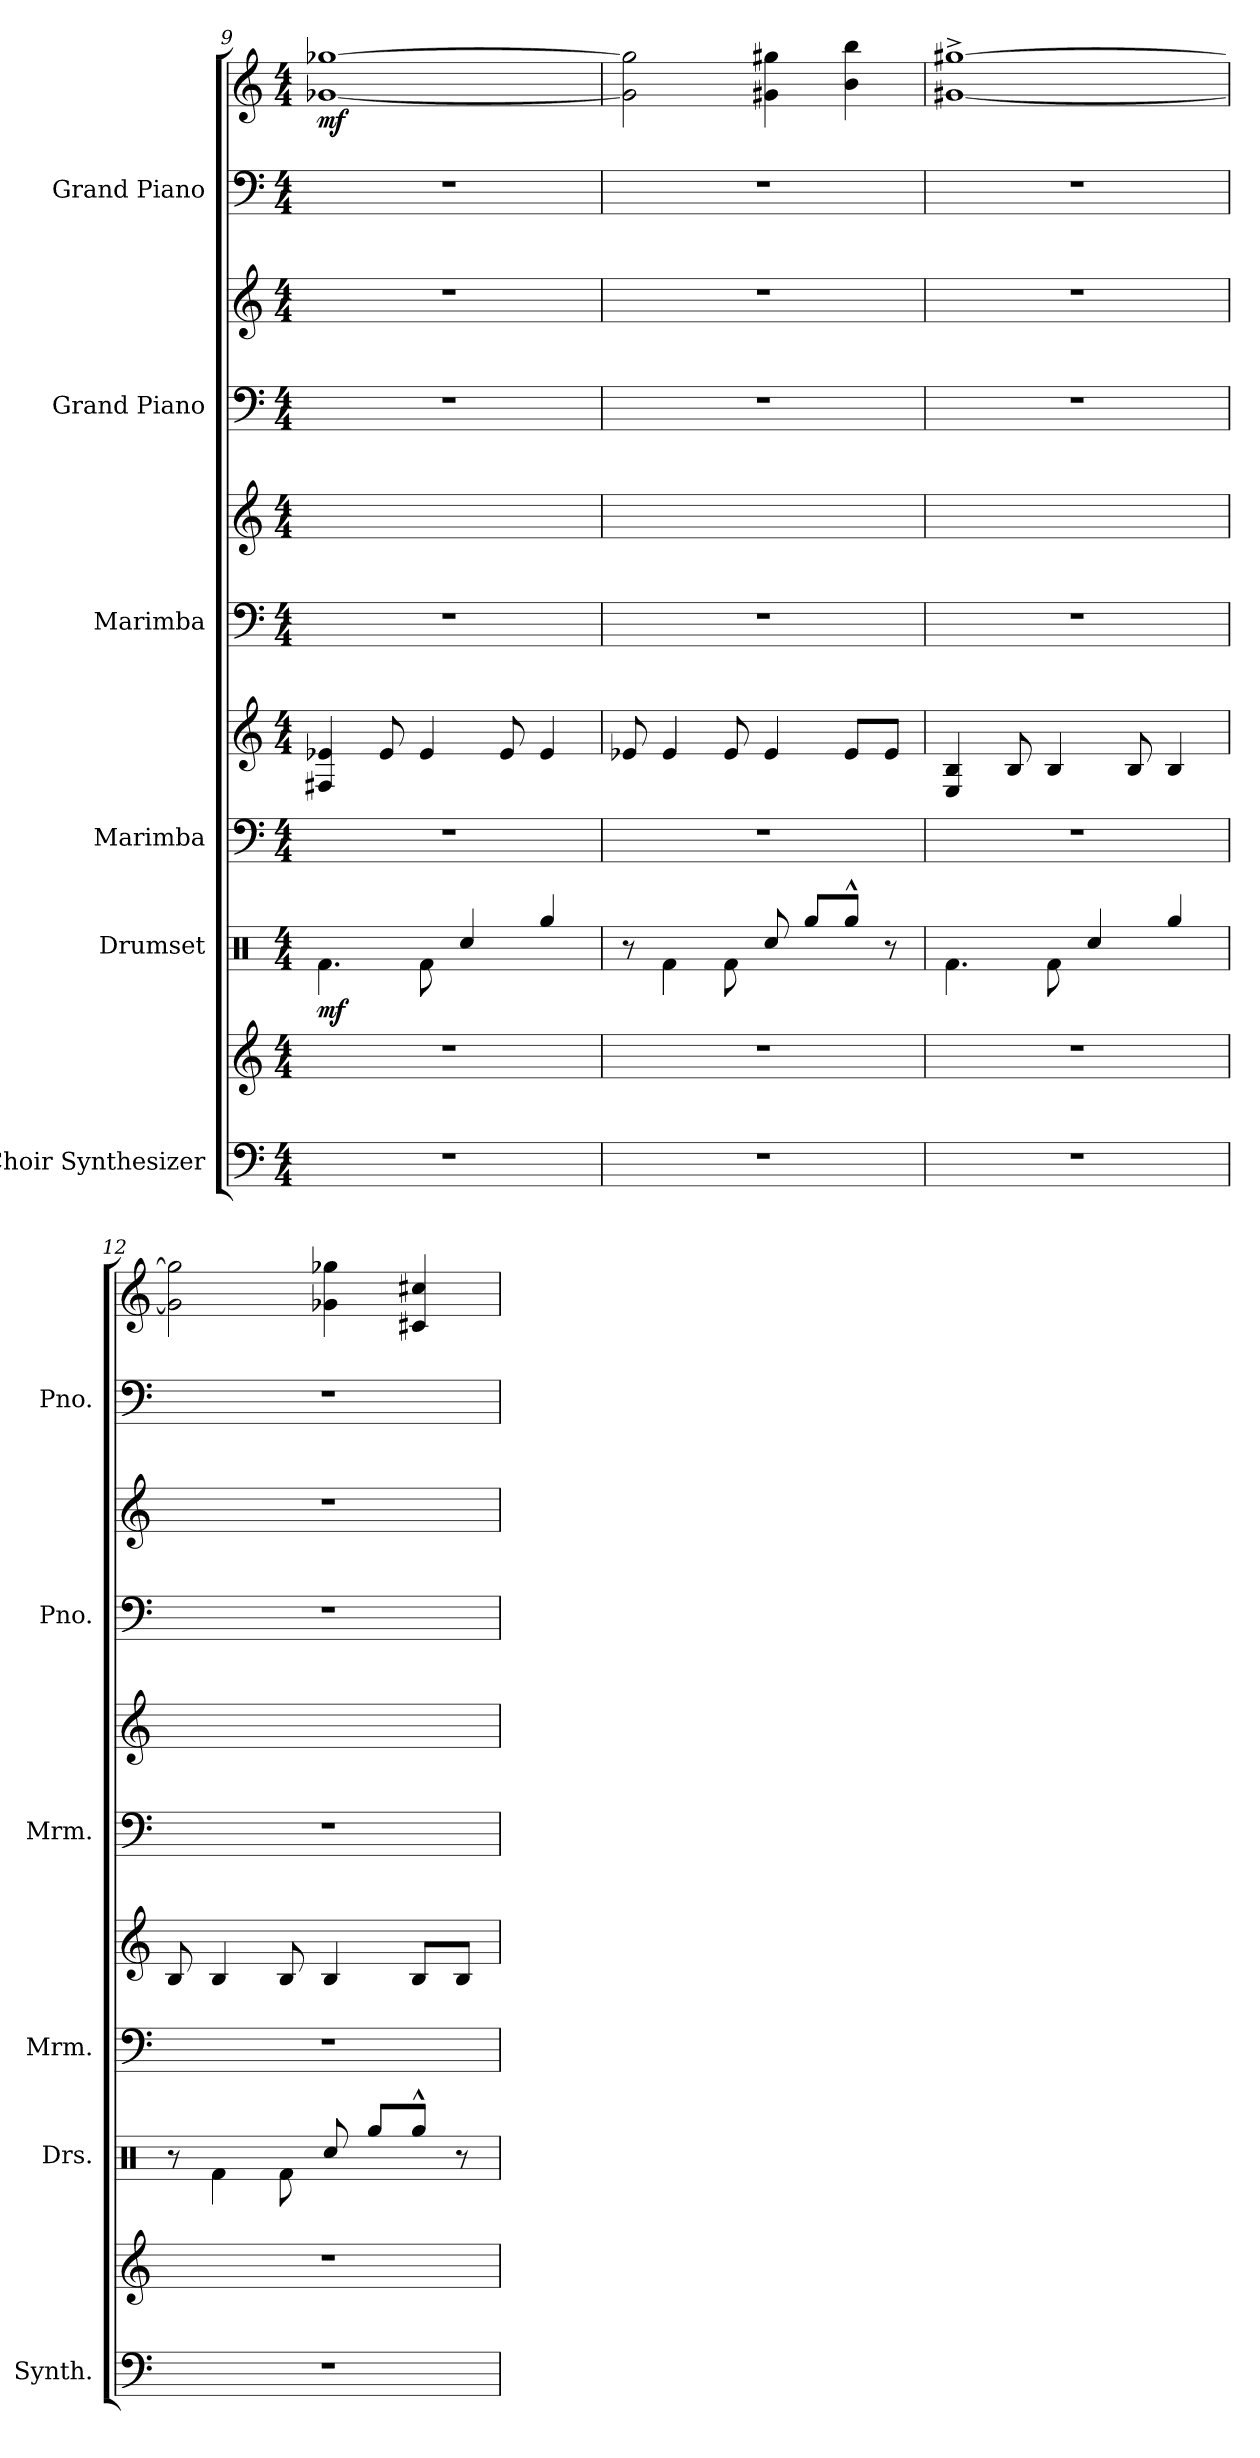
**kern	**kern	**kern	**dynam	**kern	**kern	**kern	**kern	**kern	**kern	**kern	**kern	**dynam
*part6	*part6	*part5	*part5	*part4	*part4	*part3	*part3	*part2	*part2	*part1	*part1	*part1
*staff11	*staff10	*staff9	*staff9	*staff8	*staff7	*staff6	*staff5	*staff4	*staff3	*staff2	*staff1	*staff1/2
*I"Choir Synthesizer	*	*I"Drumset	*	*I"Marimba	*	*I"Marimba	*	*I"Grand Piano	*	*I"Grand Piano	*	*
*I'Synth.	*	*I'Drs.	*	*I'Mrm.	*	*I'Mrm.	*	*I'Pno.	*	*I'Pno.	*	*
!!LO:PB:g=z
*clefF4	*clefG2	*clefX	*	*clefF4	*clefG2	*clefF4	*clefG2	*clefF4	*clefG2	*clefF4	*clefG2	*
*k[]	*k[]	*k[]	*	*k[]	*k[]	*k[]	*k[]	*k[]	*k[]	*k[]	*k[]	*
*M4/4	*M4/4	*M4/4	*	*M4/4	*M4/4	*M4/4	*M4/4	*M4/4	*M4/4	*M4/4	*M4/4	*
=9	=9	=9	=9	=9	=9	=9	=9	=9	=9	=9	=9	=9
!	!	!	!LO:DY:b	!	!	!	!	!	!	!	!	!LO:DY:b
1r	1r	4.Rf\	mf	1r	4F#X/ 4e-X/	1r	1ryy	1r	1r	1r	[1g-X [1gg-X	mf
.	.	.	.	.	8e-/	.	.	.	.	.	.	.
.	.	8Rf\	.	.	4e-/	.	.	.	.	.	.	.
.	.	4Rcc/	.	.	.	.	.	.	.	.	.	.
.	.	.	.	.	8e-/	.	.	.	.	.	.	.
.	.	4Rgg/	.	.	4e-/	.	.	.	.	.	.	.
=10	=10	=10	=10	=10	=10	=10	=10	=10	=10	=10	=10	=10
1r	1r	8r	.	1r	8e-X/	1r	1ryy	1r	1r	1r	2g-\] 2gg-\]	.
.	.	4Rf\	.	.	4e-/	.	.	.	.	.	.	.
.	.	8Rf\	.	.	8e-/	.	.	.	.	.	.	.
.	.	8Rcc/	.	.	4e-/	.	.	.	.	.	4g#X\ 4gg#X\	.
.	.	8Rgg/L	.	.	.	.	.	.	.	.	.	.
.	.	8Rgg^^/J	.	.	8e-/L	.	.	.	.	.	4b\ 4bb\	.
.	.	8r	.	.	8e-/J	.	.	.	.	.	.	.
=11	=11	=11	=11	=11	=11	=11	=11	=11	=11	=11	=11	=11
1r	1r	4.Rf\	.	1r	4E/ 4B/	1r	1ryy	1r	1r	1r	[1g#X^ [1gg#X^	.
.	.	.	.	.	8B/	.	.	.	.	.	.	.
.	.	8Rf\	.	.	4B/	.	.	.	.	.	.	.
.	.	4Rcc/	.	.	.	.	.	.	.	.	.	.
.	.	.	.	.	8B/	.	.	.	.	.	.	.
.	.	4Rgg/	.	.	4B/	.	.	.	.	.	.	.
=12	=12	=12	=12	=12	=12	=12	=12	=12	=12	=12	=12	=12
1r	1r	8r	.	1r	8B/	1r	1ryy	1r	1r	1r	2g#\] 2gg#\]	.
.	.	4Rf\	.	.	4B/	.	.	.	.	.	.	.
.	.	8Rf\	.	.	8B/	.	.	.	.	.	.	.
.	.	8Rcc/	.	.	4B/	.	.	.	.	.	4g-X\ 4gg-X\	.
.	.	8Rgg/L	.	.	.	.	.	.	.	.	.	.
.	.	8Rgg^^/J	.	.	8B/L	.	.	.	.	.	4c#X/ 4cc#X/	.
.	.	8r	.	.	8B/J	.	.	.	.	.	.	.
=	=	=	=	=	=	=	=	=	=	=	=	=
*-	*-	*-	*-	*-	*-	*-	*-	*-	*-	*-	*-	*-
